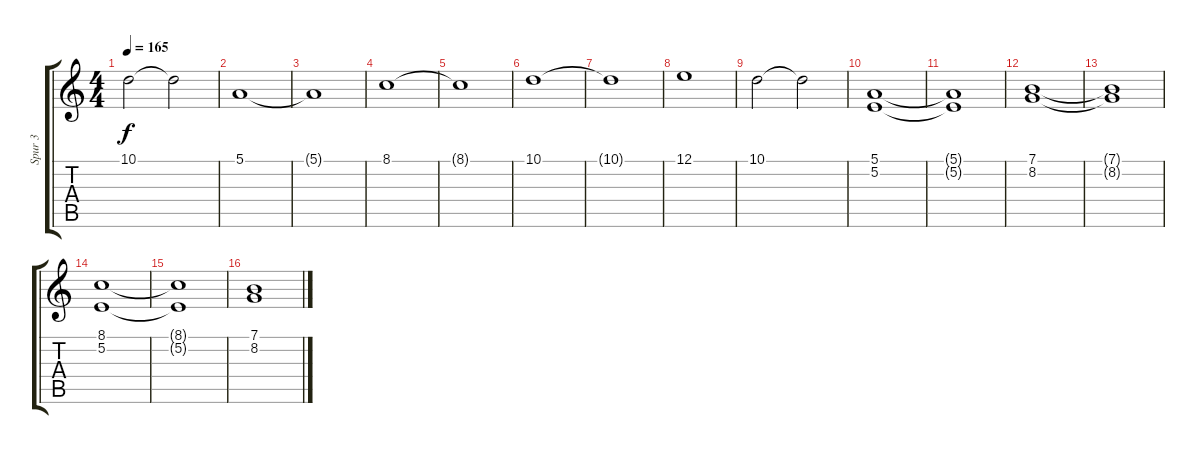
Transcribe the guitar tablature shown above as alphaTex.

\track ("Spur 3" "Spur 3") {instrument pad4choir}
\staff {score tabs}
\tuning (E4 B3 G3 D3 A2 E2) {hide}
\ts (4 4)
\tempo 165
\clef g2
\ks c
10.1.2{dy f} 10.1{t}.2 |
5.1.1 |
5.1{t}.1 |
8.1.1 |
8.1{t}.1 |
10.1.1 |
10.1{t}.1 |
12.1.1 |
10.1.2 10.1{t}.2 |
(5.1 5.2).1 |
(5.1{t} 5.2{t}).1 |
(7.1 8.2).1 |
(7.1{t} 8.2{t}).1 |
(8.1 5.2).1 |
(8.1{t} 5.2{t}).1 |
(7.1 8.2).1
